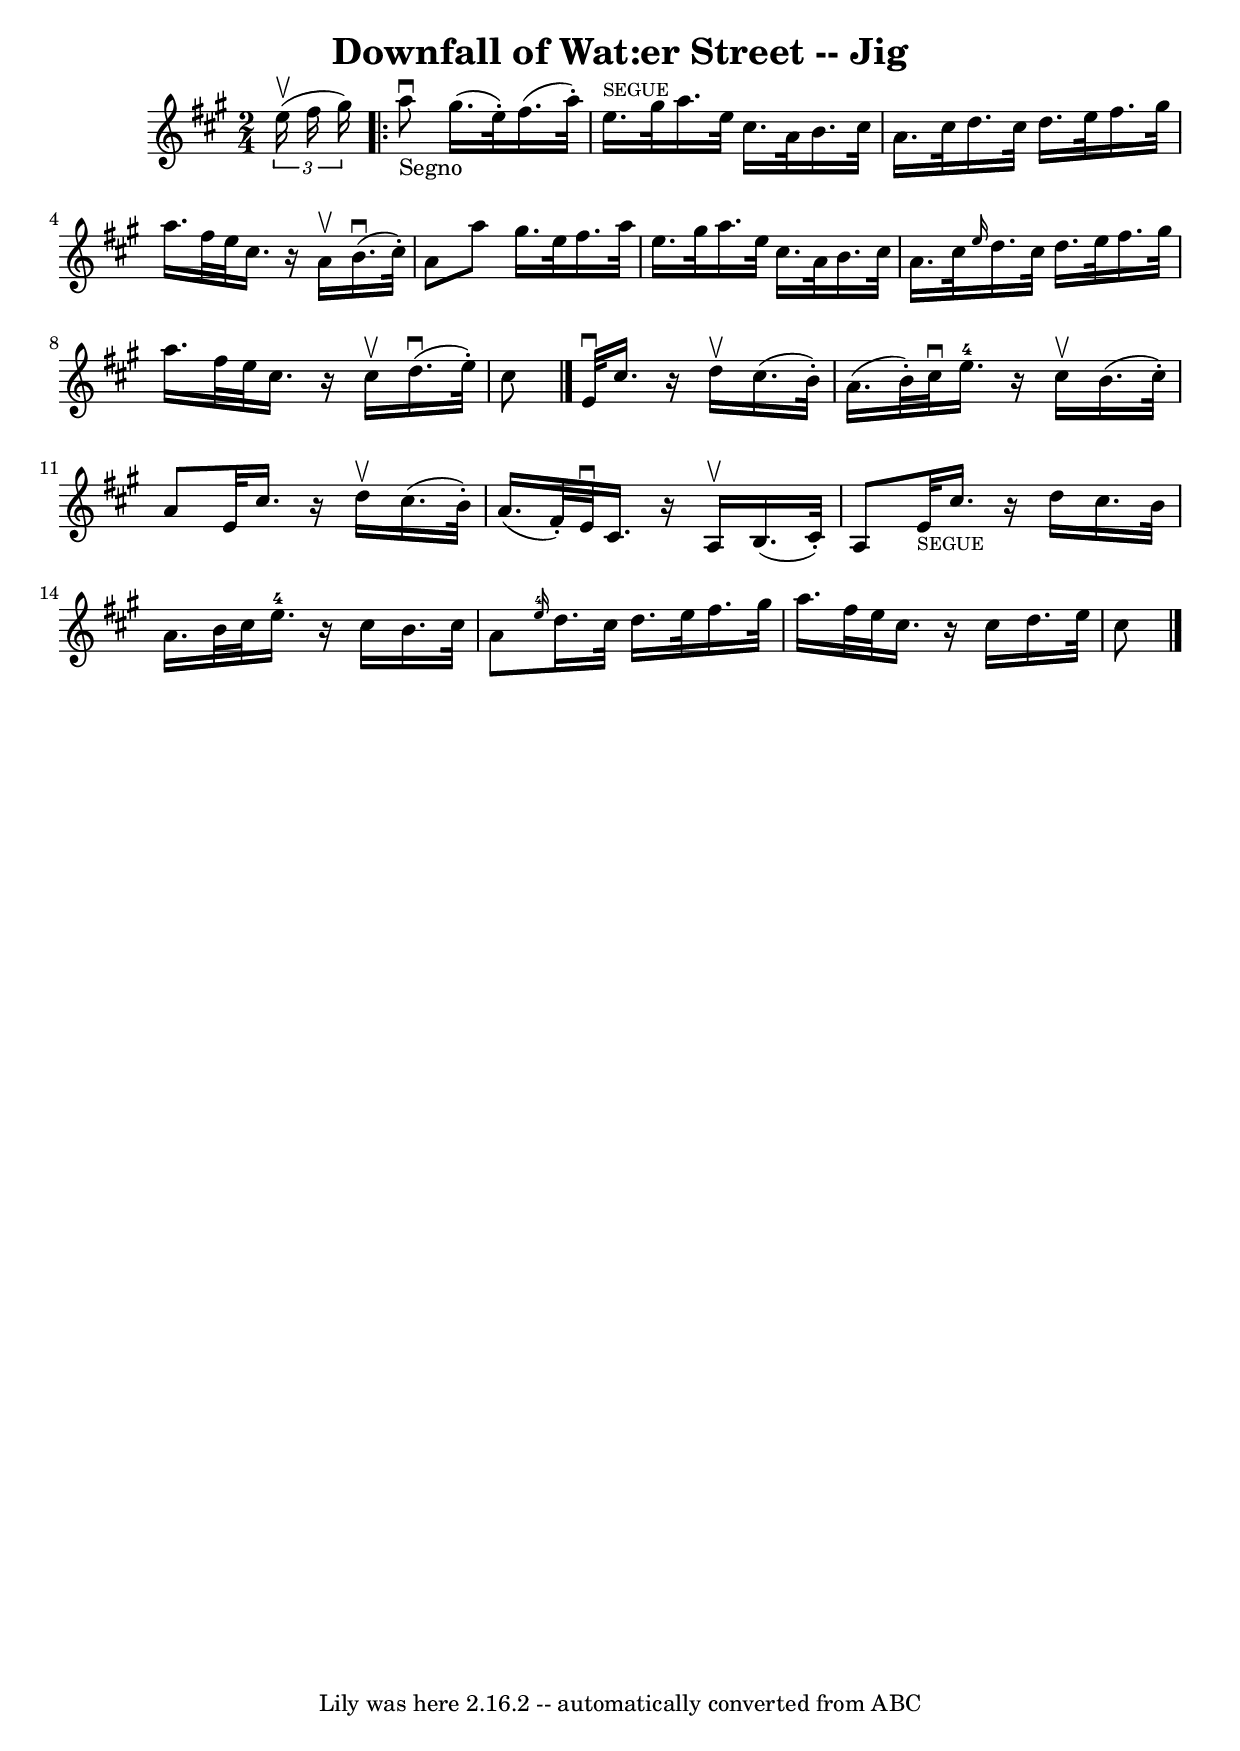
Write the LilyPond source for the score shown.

\version "2.16.2"
\include "Mammoth.ily"
\header {
  %% book = "Ryan's Mammoth Collection"
  crossRefNumber = "1"
  footnotes = "\\\\113 632"
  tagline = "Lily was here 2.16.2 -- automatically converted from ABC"
  title = "Downfall of Wat:er Street -- Jig"

}
voicedefault =  {


  \time 2/4 
  \key a \major   \times 2/3 { e''16^\upbow(fis''16 gis''16  
			       -) 
			     }   
  \repeat volta 2 {
    a''8_"Segno"^\downbow gis''16. (e''32 -.)  
    fis''16. (a''32 -.) e''16.^\segue gis''32    |
    a''16.    
    e''32 cis''16. a'32 b'16. cis''32 a'16. cis''32    |
    
    d''16. cis''32 d''16. e''32 fis''16. gis''32 a''16.    
    fis''32    |
    e''32 cis''16.    r16 a'16^\upbow b'16.^\downbow(
    cis''32 -.) a'8    |
    a''8 gis''16. e''32 fis''16.    
    a''32 e''16. gis''32    |
    a''16. e''32 cis''16. a'32    
    b'16. cis''32 a'16. cis''32    |
    \grace { e''16  
	   } d''16.  
    cis''32 d''16. e''32 fis''16. gis''32 a''16. fis''32    
    |
    e''32 cis''16.    r16 cis''16^\upbow d''16.^\downbow(
    e''32 -.) cis''8    \bar "|." e'32^\downbow cis''16.    r16 d''16 
    ^\upbow cis''16. (b'32 -.) a'16. (b'32 -.)   |
    cis''32 
    ^\downbow e''16.-4   r16 cis''16^\upbow b'16. (cis''32 -.) a'8   
    |
    e'32 cis''16.    r16 d''16^\upbow cis''16. (b'32 -.)   
    a'16. (fis'32 -.)   |
    e'32^\downbow cis'16.    r16 a16^\upbow 
    b16. (cis'32 -.) a8    |
    e'32_\segue cis''16.    r16 
    d''16 cis''16. b'32 a'16. b'32    |
    cis''32 e''16.-4 
    r16 cis''16 b'16. cis''32 a'8    |
    \grace { e''16-4 

	   } d''16. cis''32 d''16. e''32 fis''16. gis''32 a''16.    
    fis''32    |
    e''32 cis''16.    r16 cis''16 d''16. e''32    
    cis''8        \bar "|."   
  }

}

\score{
  <<

    \context Staff="default"
    {
      \voicedefault 
      
    }

  >>
  \layout {
    
  }
  \midi {
  }

}
